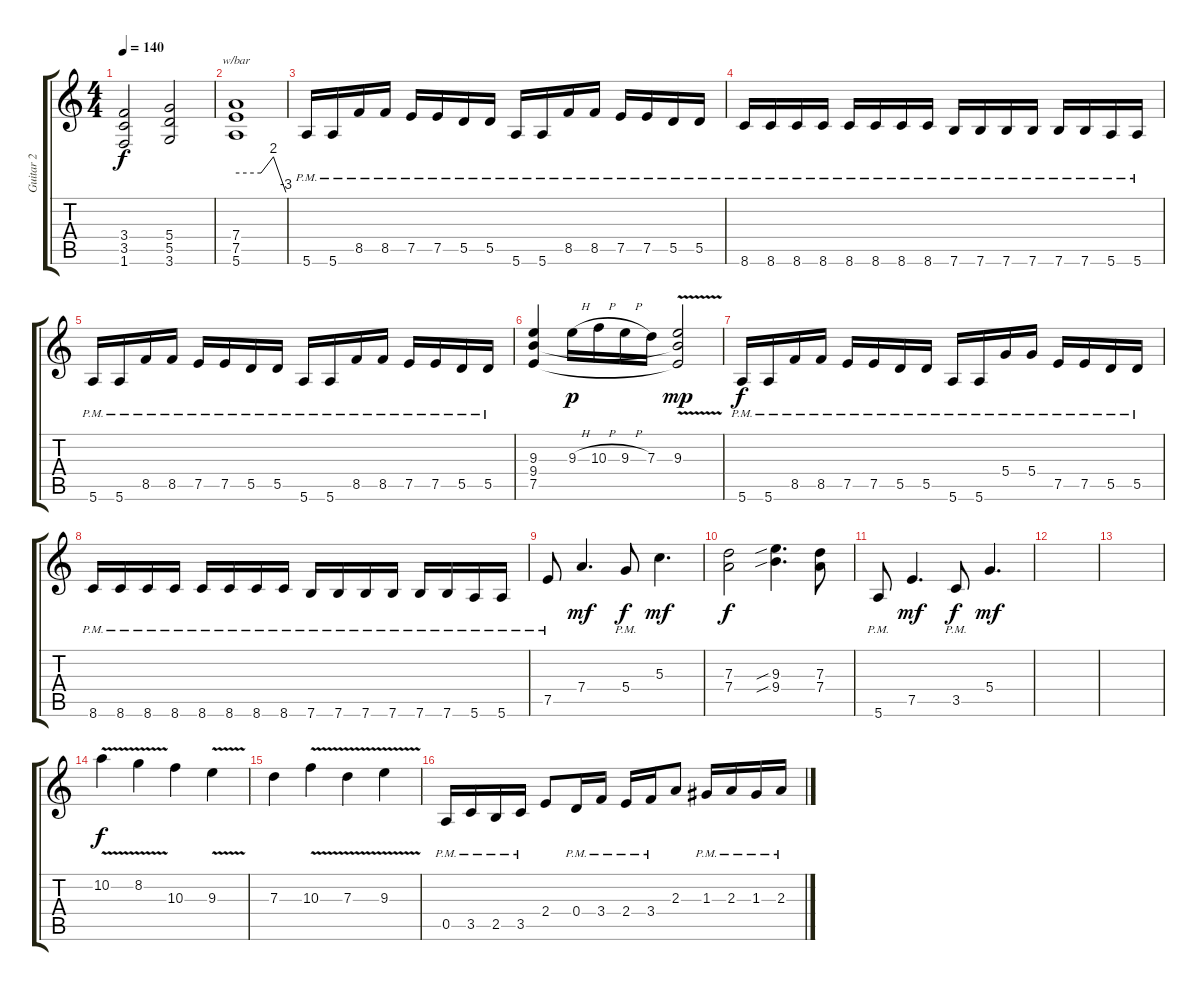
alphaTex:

\track ("Guitar 2" "Guitar 2") {instrument distortionguitar}
\staff {score tabs}
\tuning (E4 B3 G3 D3 A2 E2) {hide}
\ts (4 4)
\tempo 140
\clef g2
\ks c
(3.4 3.5 1.6).2{dy f} (5.4 5.5 3.6).2 |
(7.4 7.5 5.6).1{tbe (custom default 0 0 30 0 45 8 60 -12)} |
5.6{pm}.16 5.6{pm}.16 8.5{pm}.16 8.5{pm}.16 7.5{pm}.16 7.5{pm}.16 5.5{pm}.16 5.5{pm}.16 5.6{pm}.16 5.6{pm}.16 8.5{pm}.16 8.5{pm}.16 7.5{pm}.16 7.5{pm}.16 5.5{pm}.16 5.5{pm}.16 |
8.6{pm}.16 8.6{pm}.16 8.6{pm}.16 8.6{pm}.16 8.6{pm}.16 8.6{pm}.16 8.6{pm}.16 8.6{pm}.16 7.6{pm}.16 7.6{pm}.16 7.6{pm}.16 7.6{pm}.16 7.6{pm}.16 7.6{pm}.16 5.6{pm}.16 5.6{pm}.16 |
5.6{pm}.16 5.6{pm}.16 8.5{pm}.16 8.5{pm}.16 7.5{pm}.16 7.5{pm}.16 5.5{pm}.16 5.5{pm}.16 5.6{pm}.16 5.6{pm}.16 8.5{pm}.16 8.5{pm}.16 7.5{pm}.16 7.5{pm}.16 5.5{pm}.16 5.5{pm}.16 |
(9.3 9.4 7.5).4 9.3{h}.16{dy p} 10.3{h}.16 9.3{h}.16 7.3.16 (9.3{v} 9.4{t} 7.5{t}).2{dy mp} |
5.6{pm}.16{dy f} 5.6{pm}.16 8.5{pm}.16 8.5{pm}.16 7.5{pm}.16 7.5{pm}.16 5.5{pm}.16 5.5{pm}.16 5.6{pm}.16 5.6{pm}.16 5.4{pm}.16 5.4{pm}.16 7.5{pm}.16 7.5{pm}.16 5.5{pm}.16 5.5{pm}.16 |
8.6{pm}.16 8.6{pm}.16 8.6{pm}.16 8.6{pm}.16 8.6{pm}.16 8.6{pm}.16 8.6{pm}.16 8.6{pm}.16 7.6{pm}.16 7.6{pm}.16 7.6{pm}.16 7.6{pm}.16 7.6{pm}.16 7.6{pm}.16 5.6{pm}.16 5.6{pm}.16 |
7.5{pm}.8 7.4.4{d dy mf} 5.4{pm}.8{dy f} 5.3.4{d dy mf} |
(7.3 7.4).2{dy f} (9.3{sib} 9.4{sib}).4{d} (7.3 7.4).8 |
5.6{pm}.8 7.5.4{d dy mf} 3.5{pm}.8{dy f} 5.4.4{d dy mf} |
|
|
10.2{v}.4{dy f} 8.2{v}.4 10.3.4 9.3{v}.4 |
7.3.4 10.3{v}.4 7.3{v}.4 9.3{v}.4 |
0.5{pm}.16 3.5{pm}.16 2.5{pm}.16 3.5{pm}.16 2.4.8 0.4{pm}.16 3.4{pm}.16 2.4{pm}.16 3.4{pm}.16 2.3.8 1.3{pm}.16 2.3{pm}.16 1.3{pm}.16 2.3{pm}.16
